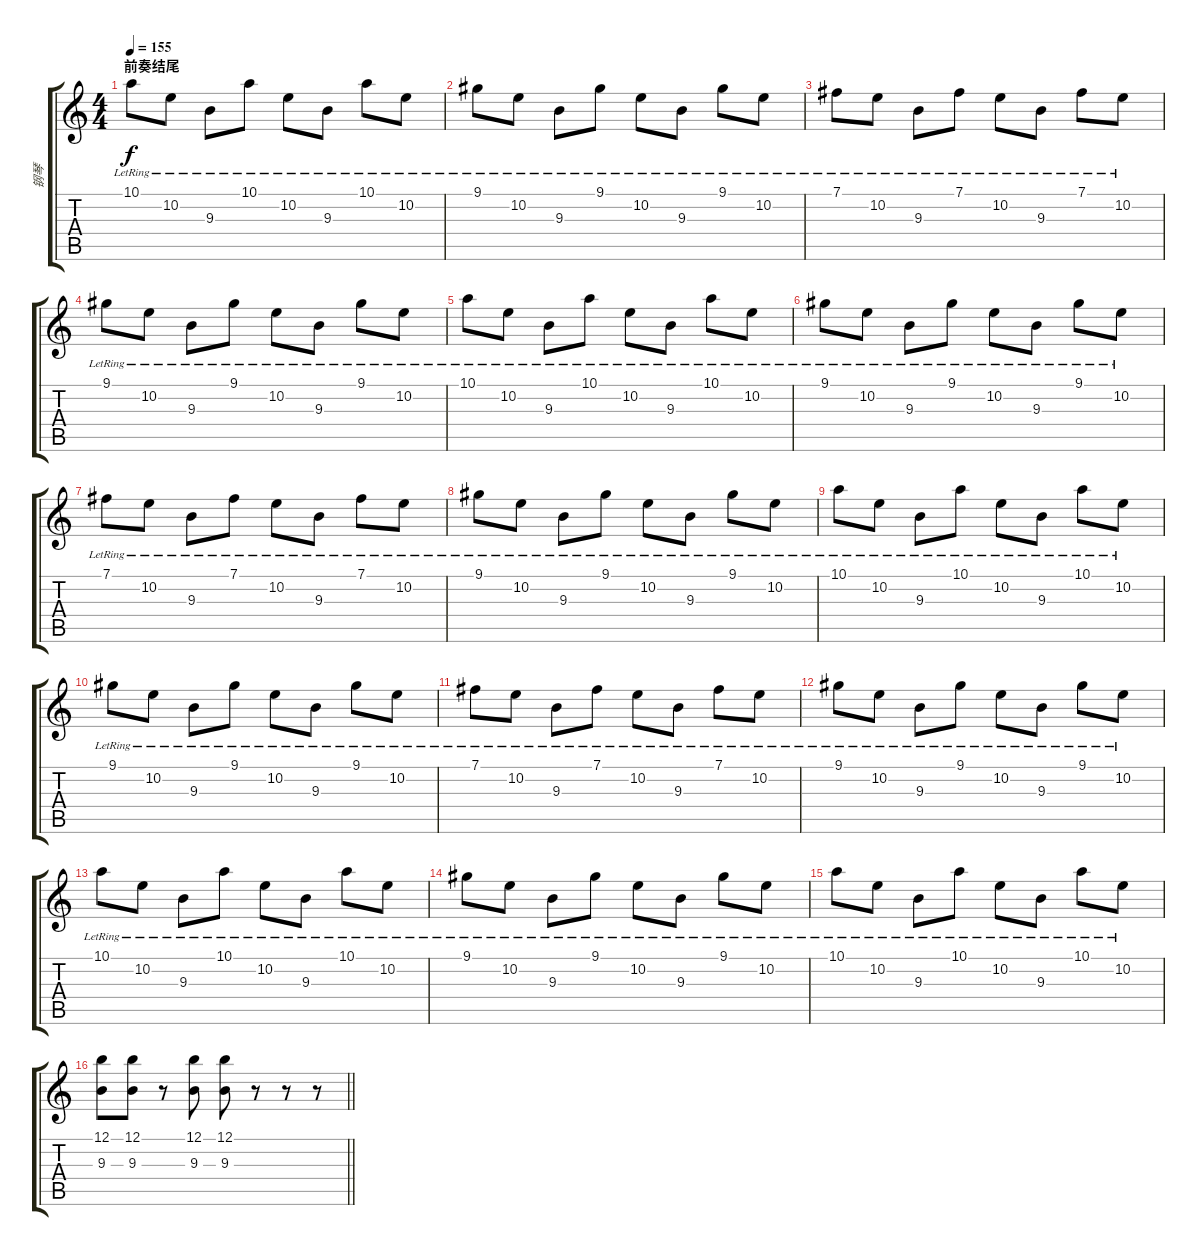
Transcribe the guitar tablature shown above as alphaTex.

\track ("钢琴" "钢琴") {instrument acousticgrandpiano}
\staff {score tabs}
\tuning (B4 Gb4 D4 A3 E3 B2) {hide}
\ts (4 4)
\section ("" "前奏结尾")
\tempo 155
\clef g2
\ks c
10.1{lr}.8{dy f} 10.2{lr}.8 9.3{lr}.8 10.1{lr}.8 10.2{lr}.8 9.3{lr}.8 10.1{lr}.8 10.2{lr}.8 |
9.1{lr}.8 10.2{lr}.8 9.3{lr}.8 9.1{lr}.8 10.2{lr}.8 9.3{lr}.8 9.1{lr}.8 10.2{lr}.8 |
7.1{lr}.8 10.2{lr}.8 9.3{lr}.8 7.1{lr}.8 10.2{lr}.8 9.3{lr}.8 7.1{lr}.8 10.2{lr}.8 |
9.1{lr}.8 10.2{lr}.8 9.3{lr}.8 9.1{lr}.8 10.2{lr}.8 9.3{lr}.8 9.1{lr}.8 10.2{lr}.8 |
10.1{lr}.8 10.2{lr}.8 9.3{lr}.8 10.1{lr}.8 10.2{lr}.8 9.3{lr}.8 10.1{lr}.8 10.2{lr}.8 |
9.1{lr}.8 10.2{lr}.8 9.3{lr}.8 9.1{lr}.8 10.2{lr}.8 9.3{lr}.8 9.1{lr}.8 10.2{lr}.8 |
7.1{lr}.8 10.2{lr}.8 9.3{lr}.8 7.1{lr}.8 10.2{lr}.8 9.3{lr}.8 7.1{lr}.8 10.2{lr}.8 |
9.1{lr}.8 10.2{lr}.8 9.3{lr}.8 9.1{lr}.8 10.2{lr}.8 9.3{lr}.8 9.1{lr}.8 10.2{lr}.8 |
10.1{lr}.8 10.2{lr}.8 9.3{lr}.8 10.1{lr}.8 10.2{lr}.8 9.3{lr}.8 10.1{lr}.8 10.2{lr}.8 |
9.1{lr}.8 10.2{lr}.8 9.3{lr}.8 9.1{lr}.8 10.2{lr}.8 9.3{lr}.8 9.1{lr}.8 10.2{lr}.8 |
7.1{lr}.8 10.2{lr}.8 9.3{lr}.8 7.1{lr}.8 10.2{lr}.8 9.3{lr}.8 7.1{lr}.8 10.2{lr}.8 |
9.1{lr}.8 10.2{lr}.8 9.3{lr}.8 9.1{lr}.8 10.2{lr}.8 9.3{lr}.8 9.1{lr}.8 10.2{lr}.8 |
10.1{lr}.8 10.2{lr}.8 9.3{lr}.8 10.1{lr}.8 10.2{lr}.8 9.3{lr}.8 10.1{lr}.8 10.2{lr}.8 |
9.1{lr}.8 10.2{lr}.8 9.3{lr}.8 9.1{lr}.8 10.2{lr}.8 9.3{lr}.8 9.1{lr}.8 10.2{lr}.8 |
10.1{lr}.8 10.2{lr}.8 9.3{lr}.8 10.1{lr}.8 10.2{lr}.8 9.3{lr}.8 10.1{lr}.8 10.2{lr}.8 |
\barLineRight lightlight
(12.1 9.3).8 (12.1 9.3).8 r.8 (12.1 9.3).8 (12.1 9.3).8 r.8 r.8 r.8
